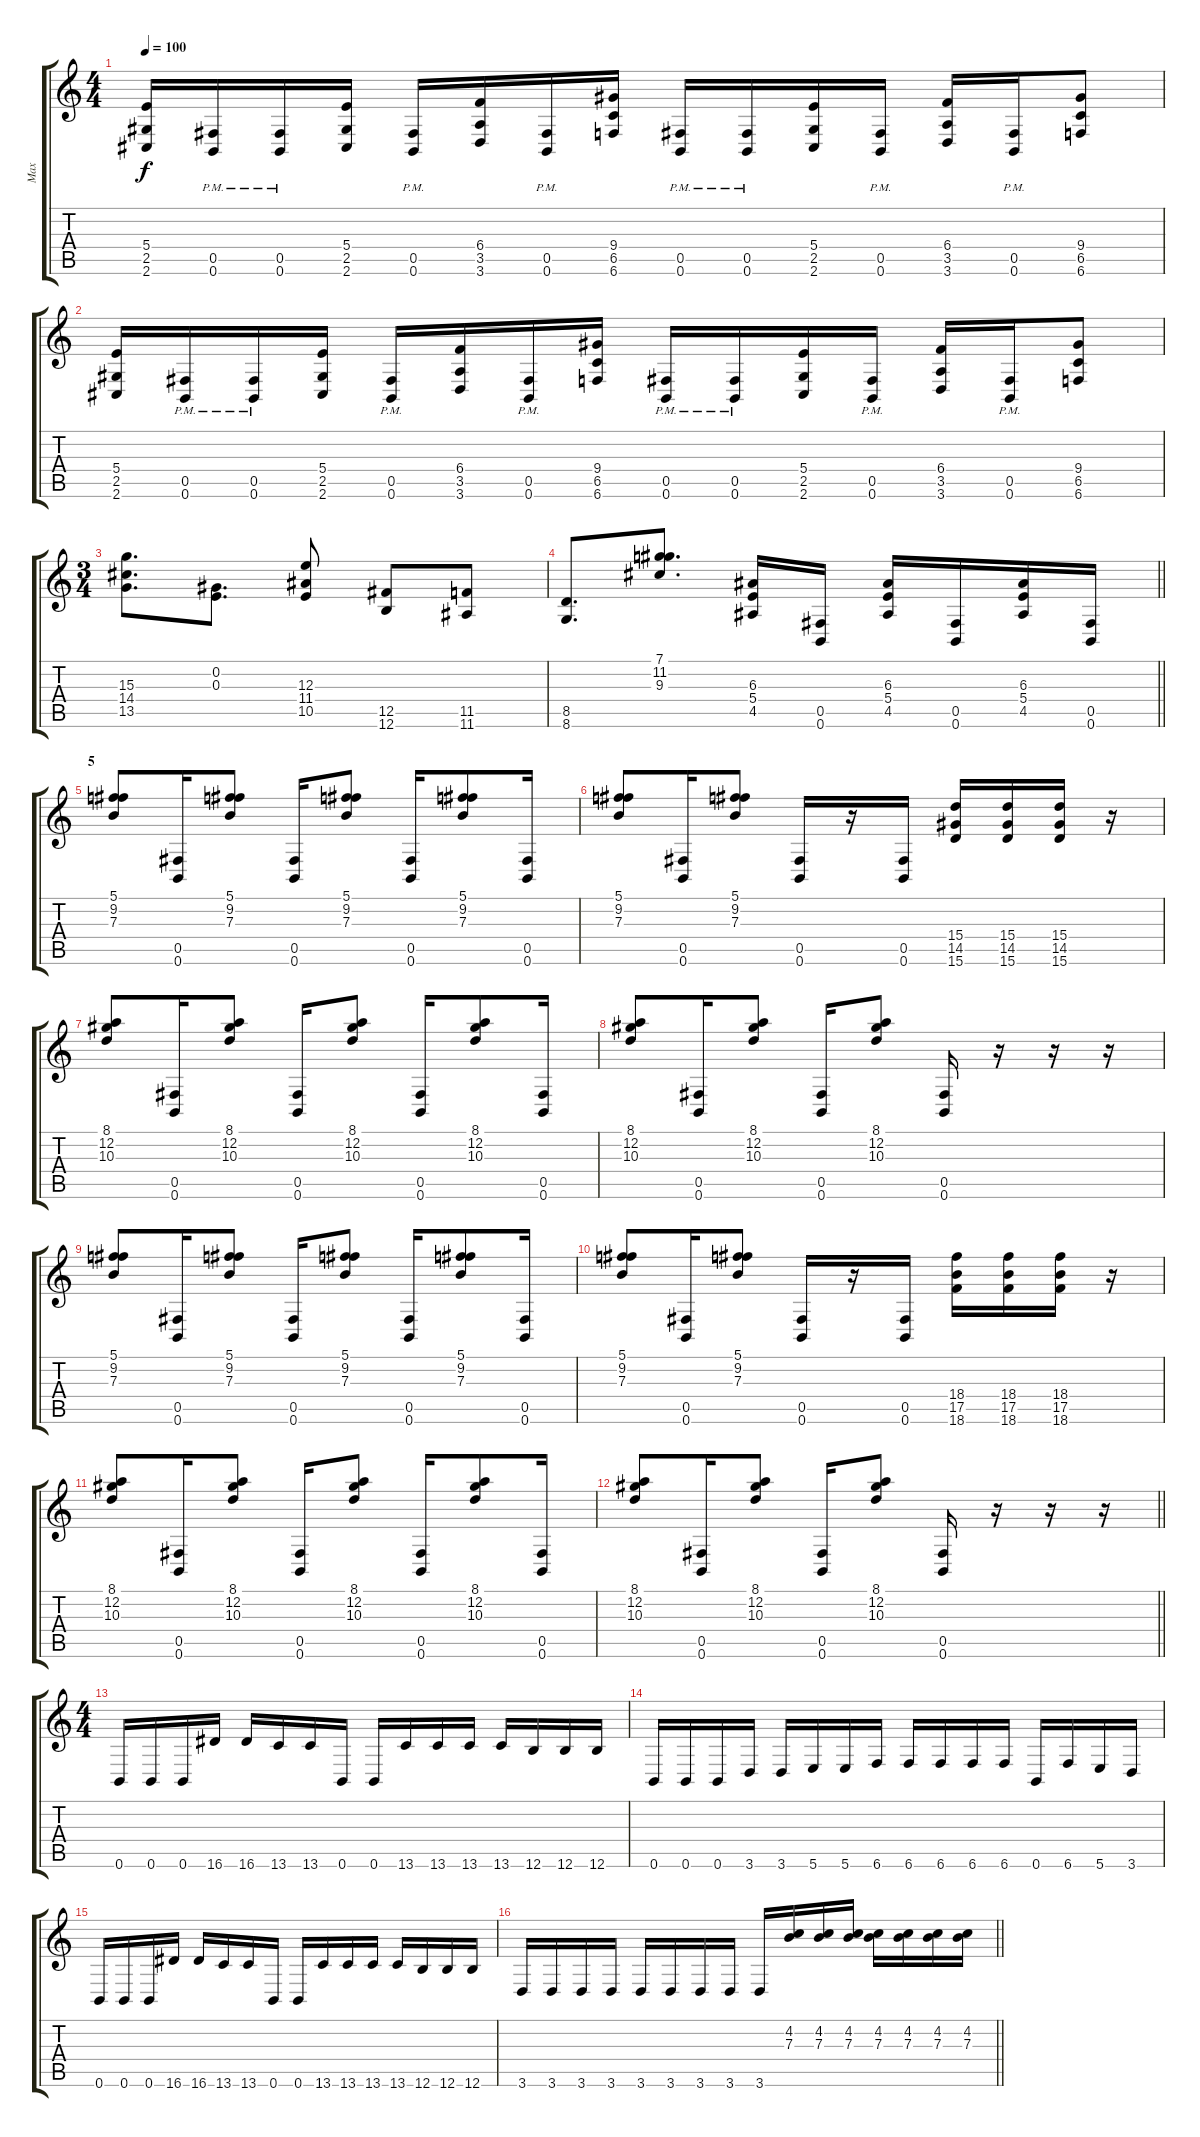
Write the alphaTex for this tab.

\track ("Max" "Max") {instrument distortionguitar}
\staff {score tabs}
\tuning (Db4 Ab3 E3 B2 Gb2 B1) {hide}
\ts (4 4)
\tempo 100
\clef g2
\ks c
(5.4 2.5 2.6).16{dy f} (0.5{pm} 0.6{pm}).16 (0.5{pm} 0.6{pm}).16 (5.4 2.5 2.6).16 (0.5{pm} 0.6{pm}).16 (6.4 3.5 3.6).16 (0.5{pm} 0.6{pm}).16 (9.4 6.5 6.6).16 (0.5{pm} 0.6{pm}).16 (0.5{pm} 0.6{pm}).16 (5.4 2.5 2.6).16 (0.5{pm} 0.6{pm}).16 (6.4 3.5 3.6).16 (0.5{pm} 0.6{pm}).16 (9.4 6.5 6.6).8 |
(5.4 2.5 2.6).16 (0.5{pm} 0.6{pm}).16 (0.5{pm} 0.6{pm}).16 (5.4 2.5 2.6).16 (0.5{pm} 0.6{pm}).16 (6.4 3.5 3.6).16 (0.5{pm} 0.6{pm}).16 (9.4 6.5 6.6).16 (0.5{pm} 0.6{pm}).16 (0.5{pm} 0.6{pm}).16 (5.4 2.5 2.6).16 (0.5{pm} 0.6{pm}).16 (6.4 3.5 3.6).16 (0.5{pm} 0.6{pm}).16 (9.4 6.5 6.6).8 |
\ts (3 4)
(15.3 14.4 13.5).8{d} (0.2 0.3).8{d} (12.3 11.4 10.5).8 (12.5 12.6).8 (11.5 11.6).8 |
\barLineRight lightlight
(8.5 8.6).8{d} (7.1 11.2 9.3).8{d} (6.3 5.4 4.5).16 (0.5 0.6).16 (6.3 5.4 4.5).16 (0.5 0.6).16 (6.3 5.4 4.5).16 (0.5 0.6).16 |
\section ("" "5")
(5.1 9.2 7.3).8 (0.5 0.6).16 (5.1 9.2 7.3).8 (0.5 0.6).16 (5.1 9.2 7.3).8 (0.5 0.6).16 (5.1 9.2 7.3).8 (0.5 0.6).16 |
(5.1 9.2 7.3).8 (0.5 0.6).16 (5.1 9.2 7.3).8 (0.5 0.6).16 r.16 (0.5 0.6).16 (15.4 14.5 15.6).16 (15.4 14.5 15.6).16 (15.4 14.5 15.6).16 r.16 |
(8.1 12.2 10.3).8 (0.5 0.6).16 (8.1 12.2 10.3).8 (0.5 0.6).16 (8.1 12.2 10.3).8 (0.5 0.6).16 (8.1 12.2 10.3).8 (0.5 0.6).16 |
(8.1 12.2 10.3).8 (0.5 0.6).16 (8.1 12.2 10.3).8 (0.5 0.6).16 (8.1 12.2 10.3).8 (0.5 0.6).16 r.16 r.16 r.16 |
(5.1 9.2 7.3).8 (0.5 0.6).16 (5.1 9.2 7.3).8 (0.5 0.6).16 (5.1 9.2 7.3).8 (0.5 0.6).16 (5.1 9.2 7.3).8 (0.5 0.6).16 |
(5.1 9.2 7.3).8 (0.5 0.6).16 (5.1 9.2 7.3).8 (0.5 0.6).16 r.16 (0.5 0.6).16 (18.4 17.5 18.6).16 (18.4 17.5 18.6).16 (18.4 17.5 18.6).16 r.16 |
(8.1 12.2 10.3).8 (0.5 0.6).16 (8.1 12.2 10.3).8 (0.5 0.6).16 (8.1 12.2 10.3).8 (0.5 0.6).16 (8.1 12.2 10.3).8 (0.5 0.6).16 |
\barLineRight lightlight
(8.1 12.2 10.3).8 (0.5 0.6).16 (8.1 12.2 10.3).8 (0.5 0.6).16 (8.1 12.2 10.3).8 (0.5 0.6).16 r.16 r.16 r.16 |
\ts (4 4)
0.6.16 0.6.16 0.6.16 16.6.16 16.6.16 13.6.16 13.6.16 0.6.16 0.6.16 13.6.16 13.6.16 13.6.16 13.6.16 12.6.16 12.6.16 12.6.16 |
0.6.16 0.6.16 0.6.16 3.6.16 3.6.16 5.6.16 5.6.16 6.6.16 6.6.16 6.6.16 6.6.16 6.6.16 0.6.16 6.6.16 5.6.16 3.6.16 |
0.6.16 0.6.16 0.6.16 16.6.16 16.6.16 13.6.16 13.6.16 0.6.16 0.6.16 13.6.16 13.6.16 13.6.16 13.6.16 12.6.16 12.6.16 12.6.16 |
\barLineRight lightlight
3.6.16{instrument guitarharmonics} 3.6.16 3.6.16 3.6.16 3.6.16 3.6.16 3.6.16 3.6.16 3.6.16 (4.2 7.3).16{instrument distortionguitar} (4.2 7.3).16 (4.2 7.3).16 (4.2 7.3).16 (4.2 7.3).16 (4.2 7.3).16 (4.2 7.3).16
